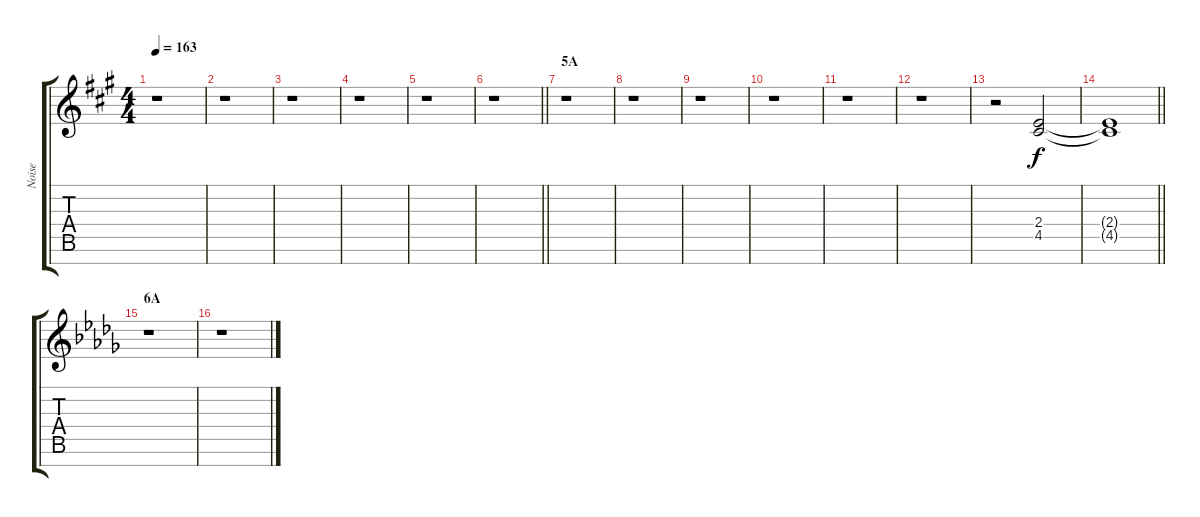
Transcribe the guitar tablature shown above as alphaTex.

\track ("Noise" "Noise") {instrument seashore}
\staff {score tabs}
\tuning (E5 B4 G4 D4 A3 E3 B2) {hide}
\ts (4 4)
\tempo 163
\clef g2
\ks a
r.1{dy f} |
r.1 |
r.1 |
r.1 |
r.1 |
\barLineRight lightlight
r.1 |
\section ("" "5A")
r.1 |
r.1 |
r.1 |
r.1 |
r.1 |
r.1 |
r.2 (2.4 4.5).2 |
\barLineRight lightlight
(2.4{t} 4.5{t}).1 |
\section ("" "6A")
\ks db
r.1 |
r.1
